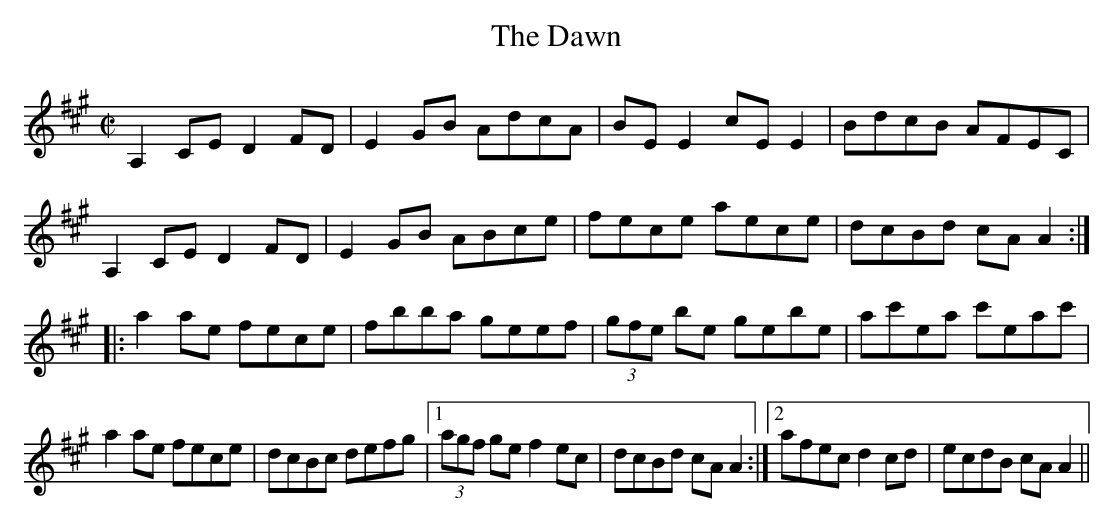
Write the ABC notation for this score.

X:1
T:Dawn, The
M:C|
K:A
A,2CE D2FD|E2GB AdcA|BEE2 cEE2|BdcB AFEC|
A,2CE D2FD|E2GB ABce|fece aece|dcBd cAA2:|
|:a2ae fece|fbba geef|(3gfe be gebe|ac'ea c'eac'|
a2ae fece|dcBc defg|1 (3agf ge f2ec|dcBd cAA2:|2 afec d2cd|ecdB cAA2||
